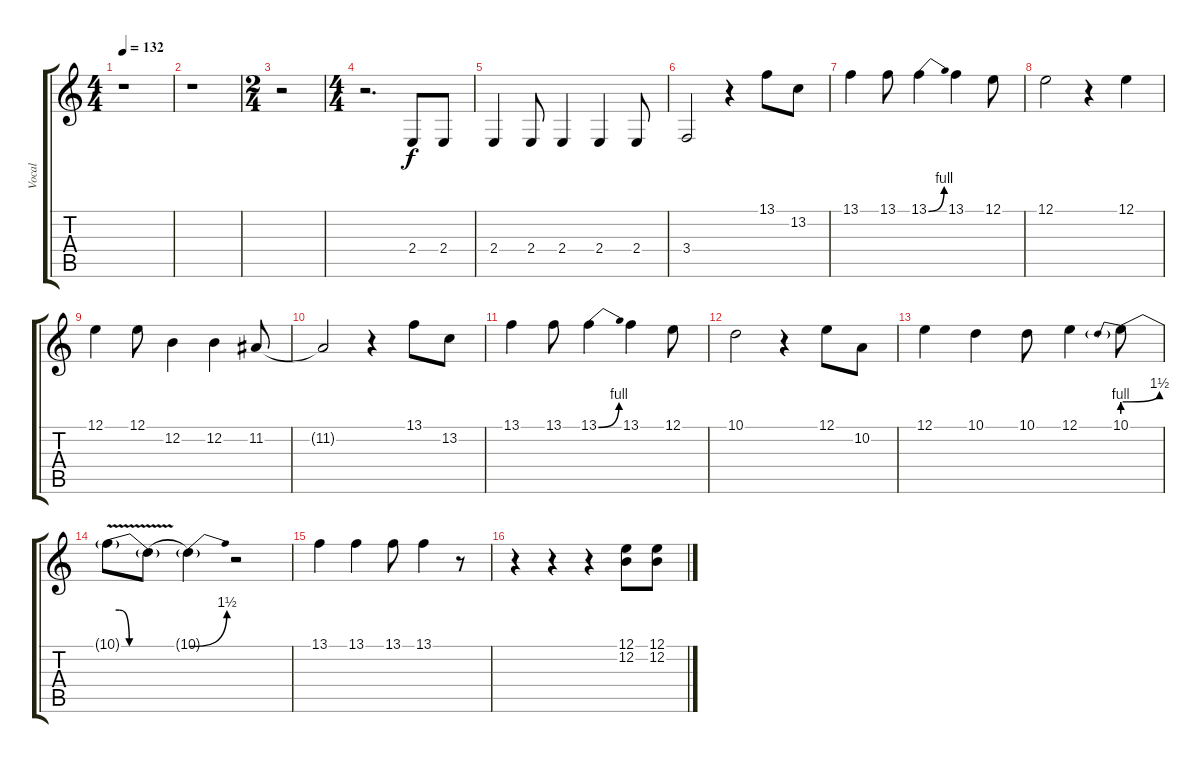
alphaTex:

\track ("Vocal" "Vocal") {instrument baritonesax}
\staff {score tabs}
\tuning (E4 B3 G3 D3 A2 E2) {hide}
\ts (4 4)
\tempo 132
\clef g2
\ks c
r.1{dy f} |
r.1 |
\ts (2 4)
r.2 |
\ts (4 4)
r.2{d} 2.4.8 2.4.8 |
2.4.4 2.4.8 2.4.4 2.4.4 2.4.8 |
3.4.2 r.4 13.1.8 13.2.8 |
13.1.4 13.1.8 13.1{be (bend 0 0 60 4)}.4 13.1.4 12.1.8 |
12.1.2 r.4 12.1.4 |
12.1.4 12.1.8 12.2.4 12.2.4 11.2.8 |
11.2{t}.2 r.4 13.1.8 13.2.8 |
13.1.4 13.1.8 13.1{be (bend 0 0 60 4)}.4 13.1.4 12.1.8 |
10.1.2 r.4 12.1.8 10.2.8 |
12.1.4 10.1.4 10.1.8 12.1.4 10.1{be (prebendbend 0 4 60 6)}.8 |
10.1{be (custom 0 6 15 6 30 0 60 0) v t}.8 10.1{be (hold 0 0 60 0) t}.8 10.1{be (bend 0 0 60 6) t}.4 r.2 |
13.1.4 13.1.4 13.1.8 13.1.4 r.8 |
r.4 r.4 r.4 (12.1 12.2).8 (12.1 12.2).8
